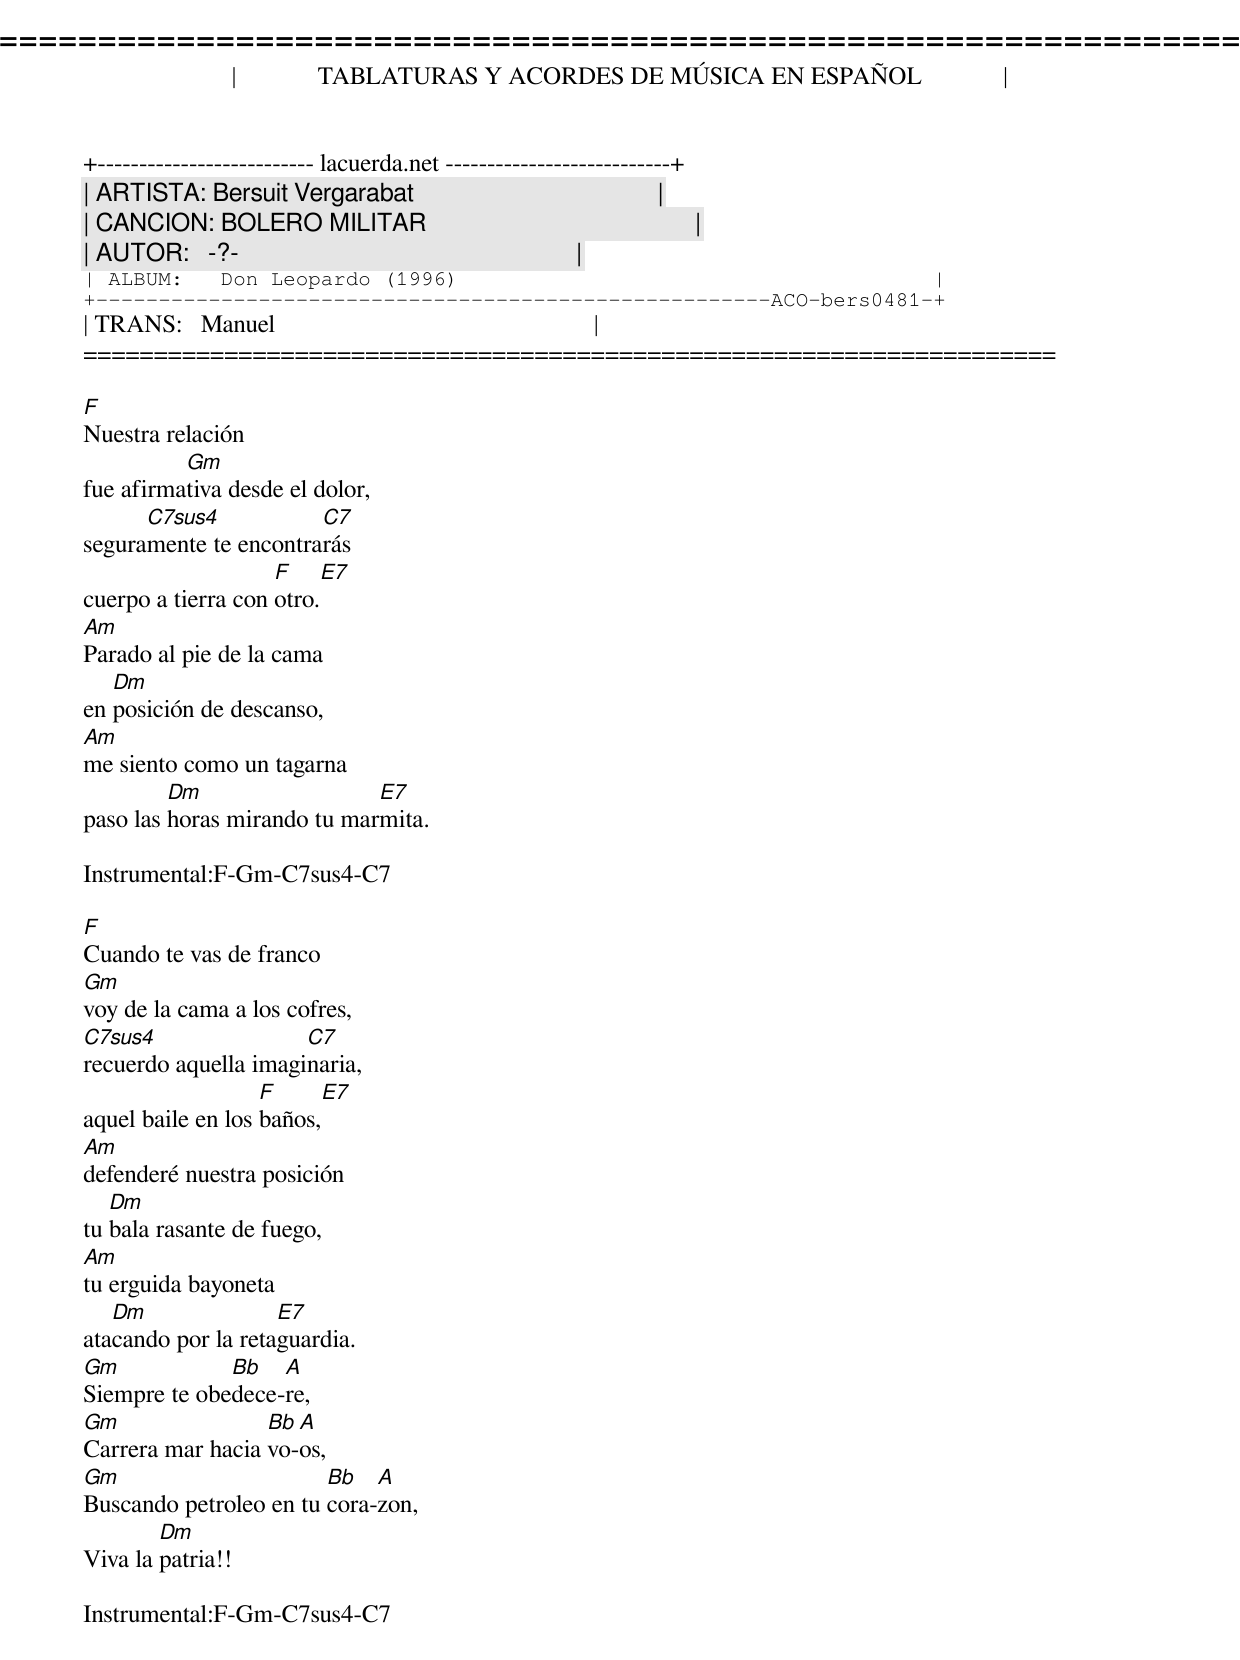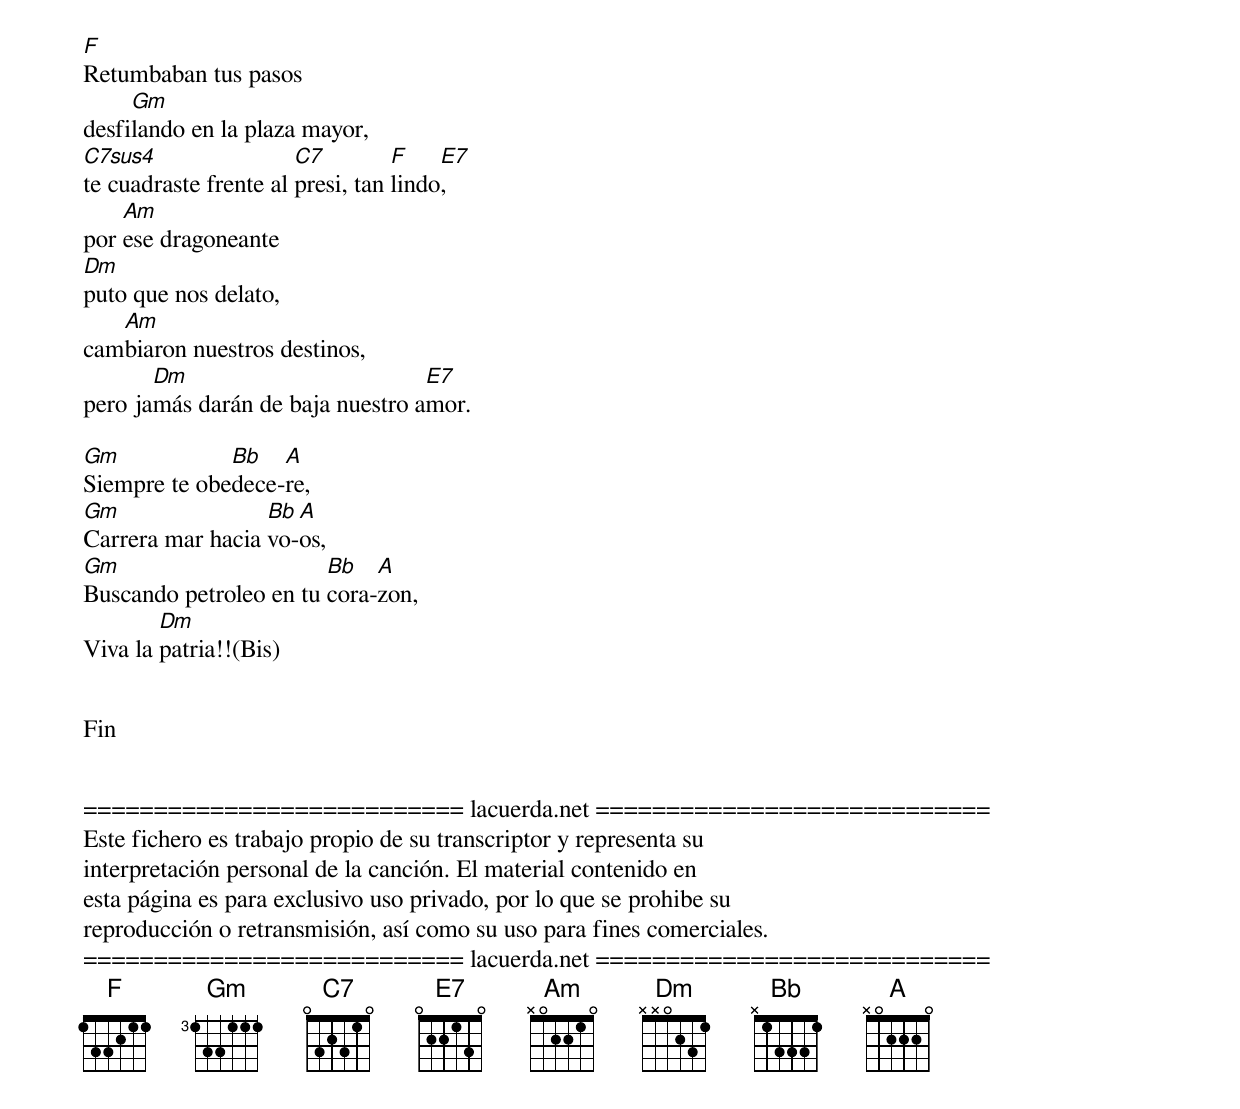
=====================================================================
|             TABLATURAS Y ACORDES DE MÚSICA EN ESPAÑOL             |
+-------------------------- lacuerda.net ---------------------------+
| ARTISTA: Bersuit Vergarabat                                       |
| CANCION: BOLERO MILITAR                                           |
| AUTOR:   -?-                                                      |
| ALBUM:   Don Leopardo (1996)                                      |
+------------------------------------------------------ACO-bers0481-+
| TRANS:   Manuel                                                   |
=====================================================================

F
Nuestra relación
          Gm
fue afirmativa desde el dolor,
      C7sus4           C7
seguramente te encontrarás
                    F    E7
cuerpo a tierra con otro.
Am
Parado al pie de la cama
   Dm
en posición de descanso,
Am
me siento como un tagarna
         Dm                  E7
paso las horas mirando tu marmita.

Instrumental:F-Gm-C7sus4-C7

F
Cuando te vas de franco
Gm
voy de la cama a los cofres,
C7sus4                C7
recuerdo aquella imaginaria,
                   F     E7
aquel baile en los baños,
Am
defenderé nuestra posición
   Dm
tu bala rasante de fuego,
Am
tu erguida bayoneta
   Dm               E7
atacando por la retaguardia.
Gm            Bb   A
Siempre te obedece-re,
Gm                Bb A
Carrera mar hacia vo-os,
Gm                      Bb   A
Buscando petroleo en tu cora-zon,
        Dm
Viva la patria!!

Instrumental:F-Gm-C7sus4-C7

F
Retumbaban tus pasos
     Gm
desfilando en la plaza mayor,
C7sus4                 C7         F    E7
te cuadraste frente al presi, tan lindo,
    Am
por ese dragoneante
Dm
puto que nos delato,
   Am
cambiaron nuestros destinos,
       Dm                         E7
pero jamás darán de baja nuestro amor.

Gm            Bb   A
Siempre te obedece-re,
Gm                Bb A
Carrera mar hacia vo-os,
Gm                      Bb   A
Buscando petroleo en tu cora-zon,
        Dm
Viva la patria!!(Bis)


Fin


=========================== lacuerda.net ============================
Este fichero es trabajo propio de su transcriptor y representa su
interpretación personal de la canción. El material contenido en
esta página es para exclusivo uso privado, por lo que se prohibe su
reproducción o retransmisión, así como su uso para fines comerciales.
=========================== lacuerda.net ============================
